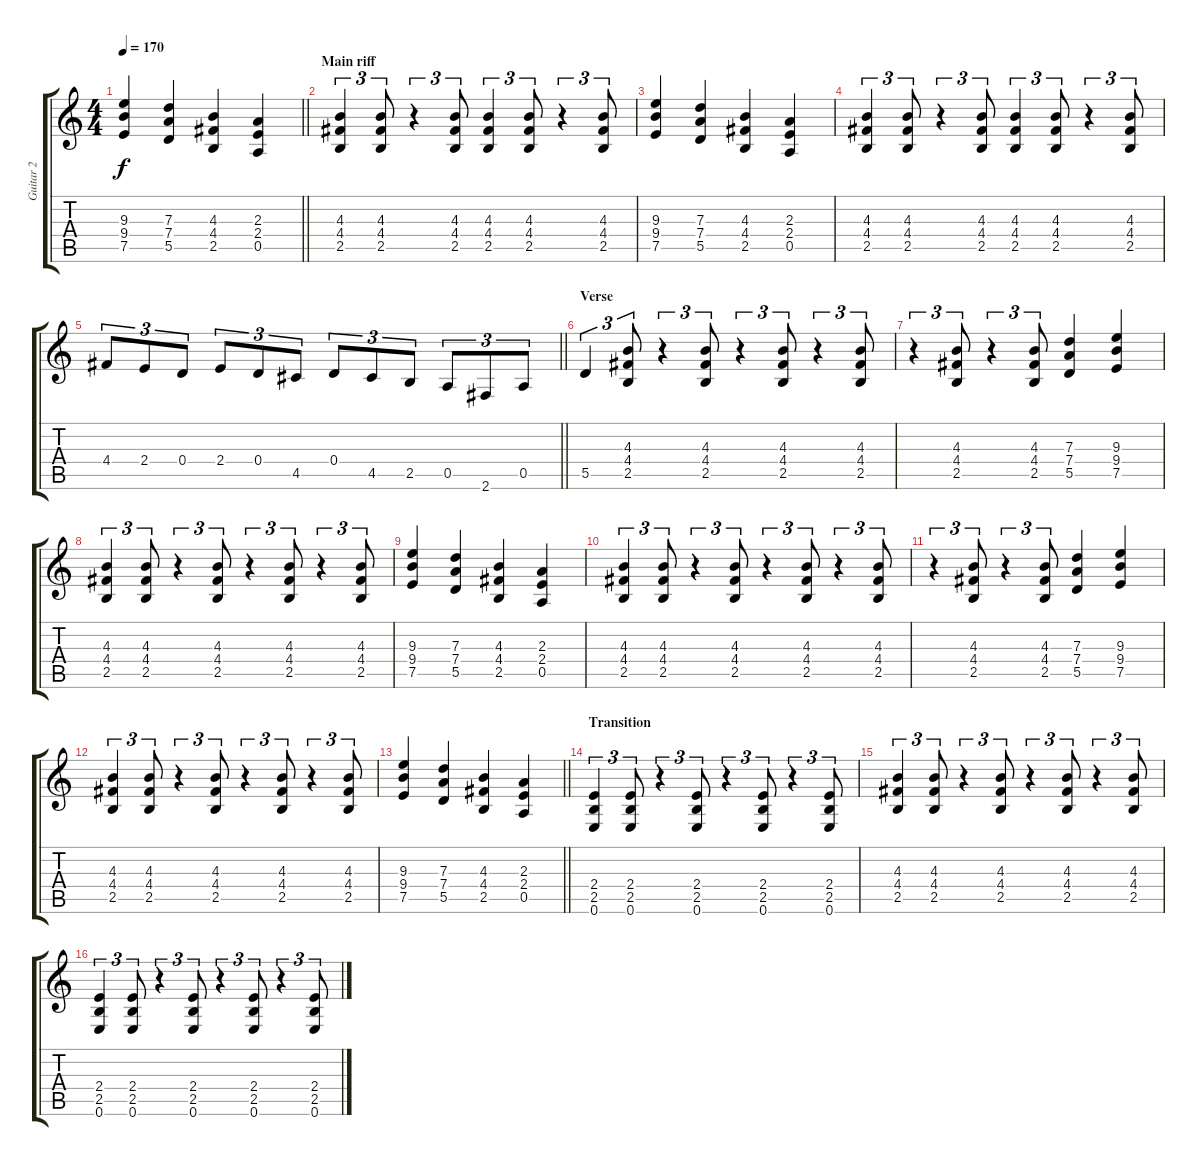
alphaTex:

\track ("Guitar 2" "Guitar 2") {instrument distortionguitar}
\staff {score tabs}
\tuning (E4 B3 G3 D3 A2 E2) {hide}
\ts (4 4)
\tempo 170
\clef g2
\barLineRight lightlight
\ks c
(9.3 9.4 7.5).4{dy f} (7.3 7.4 5.5).4 (4.3 4.4 2.5).4 (2.3 2.4 0.5).4 |
\section ("" "Main riff")
(4.3 4.4 2.5).4{tu (3 2)} (4.3 4.4 2.5).8{tu (3 2)} r.4{tu (3 2)} (4.3 4.4 2.5).8{tu (3 2)} (4.3 4.4 2.5).4{tu (3 2)} (4.3 4.4 2.5).8{tu (3 2)} r.4{tu (3 2)} (4.3 4.4 2.5).8{tu (3 2)} |
(9.3 9.4 7.5).4 (7.3 7.4 5.5).4 (4.3 4.4 2.5).4 (2.3 2.4 0.5).4 |
(4.3 4.4 2.5).4{tu (3 2)} (4.3 4.4 2.5).8{tu (3 2)} r.4{tu (3 2)} (4.3 4.4 2.5).8{tu (3 2)} (4.3 4.4 2.5).4{tu (3 2)} (4.3 4.4 2.5).8{tu (3 2)} r.4{tu (3 2)} (4.3 4.4 2.5).8{tu (3 2)} |
\barLineRight lightlight
4.4.8{tu (3 2)} 2.4.8{tu (3 2)} 0.4.8{tu (3 2)} 2.4.8{tu (3 2)} 0.4.8{tu (3 2)} 4.5.8{tu (3 2)} 0.4.8{tu (3 2)} 4.5.8{tu (3 2)} 2.5.8{tu (3 2)} 0.5.8{tu (3 2)} 2.6.8{tu (3 2)} 0.5.8{tu (3 2)} |
\section ("" "Verse")
5.5.4{tu (3 2)} (4.3 4.4 2.5).8{tu (3 2)} r.4{tu (3 2)} (4.3 4.4 2.5).8{tu (3 2)} r.4{tu (3 2)} (4.3 4.4 2.5).8{tu (3 2)} r.4{tu (3 2)} (4.3 4.4 2.5).8{tu (3 2)} |
r.4{tu (3 2)} (4.3 4.4 2.5).8{tu (3 2)} r.4{tu (3 2)} (4.3 4.4 2.5).8{tu (3 2)} (7.3 7.4 5.5).4 (9.3 9.4 7.5).4 |
(4.3 4.4 2.5).4{tu (3 2)} (4.3 4.4 2.5).8{tu (3 2)} r.4{tu (3 2)} (4.3 4.4 2.5).8{tu (3 2)} r.4{tu (3 2)} (4.3 4.4 2.5).8{tu (3 2)} r.4{tu (3 2)} (4.3 4.4 2.5).8{tu (3 2)} |
(9.3 9.4 7.5).4 (7.3 7.4 5.5).4 (4.3 4.4 2.5).4 (2.3 2.4 0.5).4 |
(4.3 4.4 2.5).4{tu (3 2)} (4.3 4.4 2.5).8{tu (3 2)} r.4{tu (3 2)} (4.3 4.4 2.5).8{tu (3 2)} r.4{tu (3 2)} (4.3 4.4 2.5).8{tu (3 2)} r.4{tu (3 2)} (4.3 4.4 2.5).8{tu (3 2)} |
r.4{tu (3 2)} (4.3 4.4 2.5).8{tu (3 2)} r.4{tu (3 2)} (4.3 4.4 2.5).8{tu (3 2)} (7.3 7.4 5.5).4 (9.3 9.4 7.5).4 |
(4.3 4.4 2.5).4{tu (3 2)} (4.3 4.4 2.5).8{tu (3 2)} r.4{tu (3 2)} (4.3 4.4 2.5).8{tu (3 2)} r.4{tu (3 2)} (4.3 4.4 2.5).8{tu (3 2)} r.4{tu (3 2)} (4.3 4.4 2.5).8{tu (3 2)} |
\barLineRight lightlight
(9.3 9.4 7.5).4 (7.3 7.4 5.5).4 (4.3 4.4 2.5).4 (2.3 2.4 0.5).4 |
\section ("" "Transition")
(2.4 2.5 0.6).4{tu (3 2)} (2.4 2.5 0.6).8{tu (3 2)} r.4{tu (3 2)} (2.4 2.5 0.6).8{tu (3 2)} r.4{tu (3 2)} (2.4 2.5 0.6).8{tu (3 2)} r.4{tu (3 2)} (2.4 2.5 0.6).8{tu (3 2)} |
(4.3 4.4 2.5).4{tu (3 2)} (4.3 4.4 2.5).8{tu (3 2)} r.4{tu (3 2)} (4.3 4.4 2.5).8{tu (3 2)} r.4{tu (3 2)} (4.3 4.4 2.5).8{tu (3 2)} r.4{tu (3 2)} (4.3 4.4 2.5).8{tu (3 2)} |
(2.4 2.5 0.6).4{tu (3 2)} (2.4 2.5 0.6).8{tu (3 2)} r.4{tu (3 2)} (2.4 2.5 0.6).8{tu (3 2)} r.4{tu (3 2)} (2.4 2.5 0.6).8{tu (3 2)} r.4{tu (3 2)} (2.4 2.5 0.6).8{tu (3 2)}
